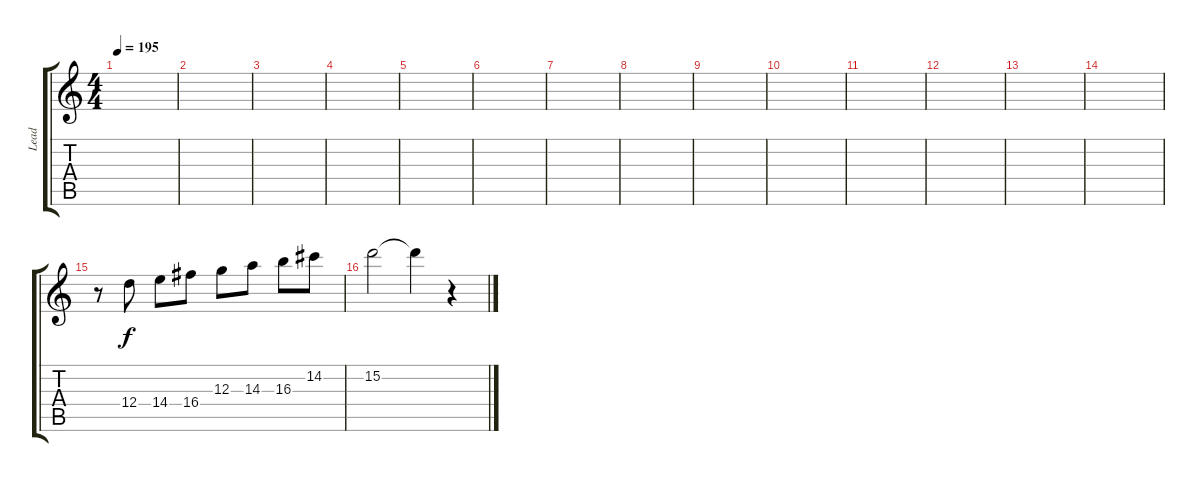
\track ("Lead" "Lead") {instrument overdrivenguitar}
\staff {score tabs}
\tuning (E4 B3 G3 D3 A2 E2) {hide}
\ts (4 4)
\tempo 195
\clef g2
\ks c
|
|
|
|
|
|
|
\section ("" "")
|
|
|
|
|
|
|
r.8 12.4.8 14.4.8 16.4.8 12.3.8 14.3.8 16.3.8 14.2.8 |
\section ("" "")
15.2.2 15.2{t}.4 r.4
